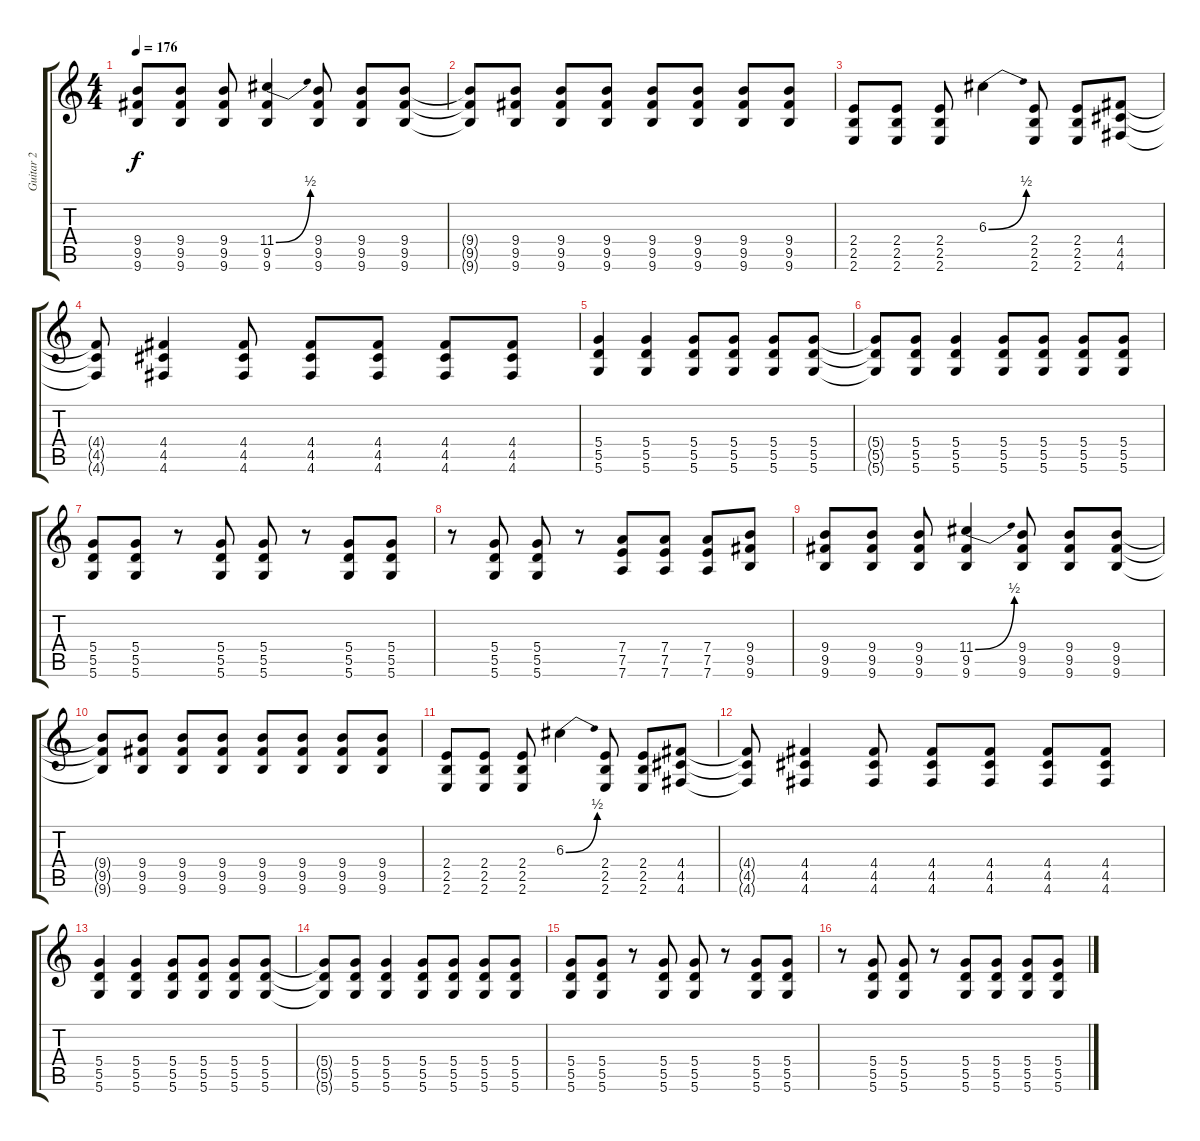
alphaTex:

\track ("Guitar 2" "Guitar 2") {instrument overdrivenguitar}
\staff {score tabs}
\tuning (E4 B3 G3 D3 A2 D2) {hide}
\ts (4 4)
\tempo 176
\clef g2
\ks c
(9.4 9.5 9.6).8{dy f instrument overdrivenguitar} (9.4 9.5 9.6).8 (9.4 9.5 9.6).8 (11.4{be (bend 0 0 60 2)} 9.5 9.6).4 (9.4 9.5 9.6).8 (9.4 9.5 9.6).8 (9.4 9.5 9.6).8 |
(9.4{t} 9.5{t} 9.6{t}).8 (9.4 9.5 9.6).8 (9.4 9.5 9.6).8 (9.4 9.5 9.6).8 (9.4 9.5 9.6).8 (9.4 9.5 9.6).8 (9.4 9.5 9.6).8 (9.4 9.5 9.6).8 |
(2.4 2.5 2.6).8 (2.4 2.5 2.6).8 (2.4 2.5 2.6).8 6.3{be (bend 0 0 60 2)}.4 (2.4 2.5 2.6).8 (2.4 2.5 2.6).8 (4.4 4.5 4.6).8 |
(4.4{t} 4.5{t} 4.6{t}).8 (4.4 4.5 4.6).4 (4.4 4.5 4.6).8 (4.4 4.5 4.6).8 (4.4 4.5 4.6).8 (4.4 4.5 4.6).8 (4.4 4.5 4.6).8 |
(5.4 5.5 5.6).4 (5.4 5.5 5.6).4 (5.4 5.5 5.6).8 (5.4 5.5 5.6).8 (5.4 5.5 5.6).8 (5.4 5.5 5.6).8 |
(5.4{t} 5.5{t} 5.6{t}).8 (5.4 5.5 5.6).8 (5.4 5.5 5.6).4 (5.4 5.5 5.6).8 (5.4 5.5 5.6).8 (5.4 5.5 5.6).8 (5.4 5.5 5.6).8 |
(5.4 5.5 5.6).8 (5.4 5.5 5.6).8 r.8 (5.4 5.5 5.6).8 (5.4 5.5 5.6).8 r.8 (5.4 5.5 5.6).8 (5.4 5.5 5.6).8 |
r.8 (5.4 5.5 5.6).8 (5.4 5.5 5.6).8 r.8 (7.4 7.5 7.6).8 (7.4 7.5 7.6).8 (7.4 7.5 7.6).8 (9.4 9.5 9.6).8 |
(9.4 9.5 9.6).8 (9.4 9.5 9.6).8 (9.4 9.5 9.6).8 (11.4{be (bend 0 0 60 2)} 9.5 9.6).4 (9.4 9.5 9.6).8 (9.4 9.5 9.6).8 (9.4 9.5 9.6).8 |
(9.4{t} 9.5{t} 9.6{t}).8 (9.4 9.5 9.6).8 (9.4 9.5 9.6).8 (9.4 9.5 9.6).8 (9.4 9.5 9.6).8 (9.4 9.5 9.6).8 (9.4 9.5 9.6).8 (9.4 9.5 9.6).8 |
(2.4 2.5 2.6).8 (2.4 2.5 2.6).8 (2.4 2.5 2.6).8 6.3{be (bend 0 0 60 2)}.4 (2.4 2.5 2.6).8 (2.4 2.5 2.6).8 (4.4 4.5 4.6).8 |
(4.4{t} 4.5{t} 4.6{t}).8 (4.4 4.5 4.6).4 (4.4 4.5 4.6).8 (4.4 4.5 4.6).8 (4.4 4.5 4.6).8 (4.4 4.5 4.6).8 (4.4 4.5 4.6).8 |
(5.4 5.5 5.6).4 (5.4 5.5 5.6).4 (5.4 5.5 5.6).8 (5.4 5.5 5.6).8 (5.4 5.5 5.6).8 (5.4 5.5 5.6).8 |
(5.4{t} 5.5{t} 5.6{t}).8 (5.4 5.5 5.6).8 (5.4 5.5 5.6).4 (5.4 5.5 5.6).8 (5.4 5.5 5.6).8 (5.4 5.5 5.6).8 (5.4 5.5 5.6).8 |
(5.4 5.5 5.6).8 (5.4 5.5 5.6).8 r.8 (5.4 5.5 5.6).8 (5.4 5.5 5.6).8 r.8 (5.4 5.5 5.6).8 (5.4 5.5 5.6).8 |
r.8 (5.4 5.5 5.6).8 (5.4 5.5 5.6).8 r.8 (5.4 5.5 5.6).8 (5.4 5.5 5.6).8 (5.4 5.5 5.6).8 (5.4 5.5 5.6).8
